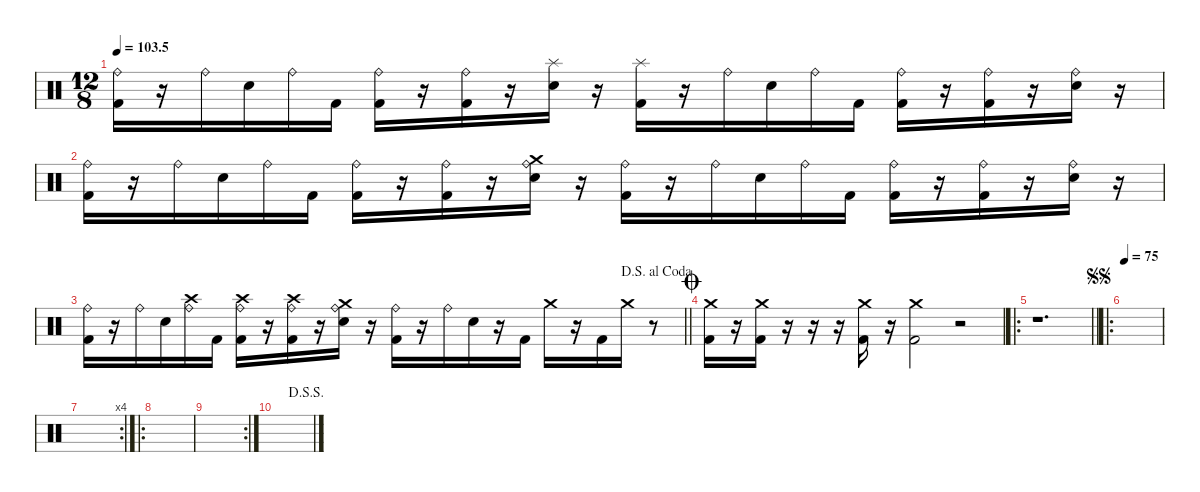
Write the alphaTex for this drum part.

\defaultSystemsLayout 4
\hideDynamics
\bracketExtendMode nobrackets
\singleTrackTrackNamePolicy hidden
\multiTrackTrackNamePolicy hidden
\firstSystemTrackNameMode fullname
\firstSystemTrackNameOrientation horizontal
\otherSystemsTrackNameOrientation horizontal
\track ("Drums" "drm.") {defaultSystemsLayout 4 instrument percussion}
\staff {score}
\articulation defaults
\ts (12 8)
\tempo
103.5
\accidentals auto
\clef neutral
\ottava regular
\simile none
\ks c
("Ride (bell)" "Kick (hit) 2").16{dy f beam Down} r.16{beam Down} "Ride (bell)".16{beam Down} "Snare (hit) 2".16{dy ff beam Down} "Ride (bell)".16{dy f beam Down} "Kick (hit) 2".16{dy ff beam Down} ("Ride (bell)" "Kick (hit) 2").16{dy f beam Down} r.16{beam Down} ("Ride (bell)" "Kick (hit) 2").16{beam Down} r.16{beam Down} ("Splash (hit)" "Snare (hit) 2").16{dy ff beam Down} r.16{beam Down} ("Splash (hit)" "Kick (hit) 2").16{beam Down} r.16{beam Down} "Ride (bell)".16{dy f beam Down} "Snare (hit) 2".16{dy ff beam Down} "Ride (bell)".16{dy f beam Down} "Kick (hit) 2".16{dy ff beam Down} ("Ride (bell)" "Kick (hit) 2").16{dy f beam Down} r.16{beam Down} ("Ride (bell)" "Kick (hit) 2").16{beam Down} r.16{beam Down} ("Ride (bell)" "Snare (hit) 2").16{beam Down} r.16{beam Down} |
("Ride (bell)" "Kick (hit) 2").16{beam Down} r.16{beam Down} "Ride (bell)".16{beam Down} "Snare (hit) 2".16{dy ff beam Down} "Ride (bell)".16{dy f beam Down} "Kick (hit) 2".16{dy ff beam Down} ("Ride (bell)" "Kick (hit) 2").16{dy f beam Down} r.16{beam Down} ("Ride (bell)" "Kick (hit) 2").16{beam Down} r.16{beam Down} ("Ride (bell)" "Crash medium (hit)" "Snare (hit) 2").16{beam Down} r.16{beam Down} ("Ride (bell)" "Kick (hit) 2").16{beam Down} r.16{beam Down} "Ride (bell)".16{beam Down} "Snare (hit) 2".16{dy ff beam Down} "Ride (bell)".16{dy f beam Down} "Kick (hit) 2".16{dy ff beam Down} ("Ride (bell)" "Kick (hit) 2").16{dy f beam Down} r.16{beam Down} ("Ride (bell)" "Kick (hit) 2").16{beam Down} r.16{beam Down} ("Ride (bell)" "Snare (hit) 2").16{beam Down} r.16{beam Down} |
\jump dalsegnoalcoda
\barLineRight lightlight
("Ride (bell)" "Kick (hit) 2").16{beam Down} r.16{beam Down} "Ride (bell)".16{beam Down} "Snare (hit) 2".16{dy ff beam Down} ("Ride (bell)" "Crash high (hit)").16{dy f beam Down} "Kick (hit) 2".16{dy ff beam Down} ("Ride (bell)" "Crash high (hit)" "Kick (hit) 2").16{dy f beam Down} r.16{beam Down} ("Ride (bell)" "Crash high (hit)" "Kick (hit) 2").16{beam Down} r.16{beam Down} ("Ride (bell)" "Crash medium (hit)" "Snare (hit) 2").16{beam Down} r.16{beam Down} ("Ride (bell)" "Kick (hit) 2").16{beam Down} r.16{beam Down} "Ride (bell)".16{beam Down} "Snare (hit) 2".16{beam Down} r.16{beam Down} "Kick (hit) 2".16{dy ff beam Down} "Crash medium (hit)".16{beam Down} r.16{beam Down} "Kick (hit) 2".16{beam Down} "Crash medium (hit)".16{beam Down} r.8{beam Down} |
\jump coda
("Crash medium (hit)" "Kick (hit) 2").16{beam Down} r.16{beam Down} ("Crash medium (hit)" "Kick (hit) 2").16{beam Down} r.16{beam Down} r.16{beam Down} r.16{beam Down} ("Crash medium (hit)" "Kick (hit) 2").16{beam Down} r.16{beam Down} ("Crash medium (hit)" "Kick (hit) 2").2{beam Down} r.2{beam Down} |
\ro
\barLineRight lightlight
r.1{d beam Down} |
\ro
\jump segnosegno
\tempo 75
|
\rc 4
|
\ro
|
\rc 2
|
\jump dalsegnosegno
